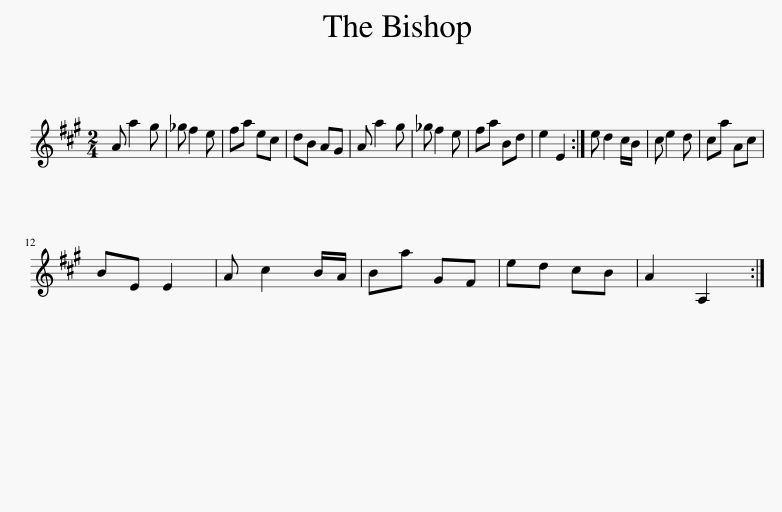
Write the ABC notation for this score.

X:1
L:1/8
M:2/4
I:linebreak $
K:A
V:1 treble
V:1
 A a2 g | _g f2 e | fa ec | dB AG | A a2 g | %5
 _g f2 e | fa Bd | e2 E2 :| e d2 c/B/ | c e2 d | %10
 ca Ac |$ BE E2 | A c2 B/A/ | Ba GF | ed cB | %15
 A2 A,2 :| %16
